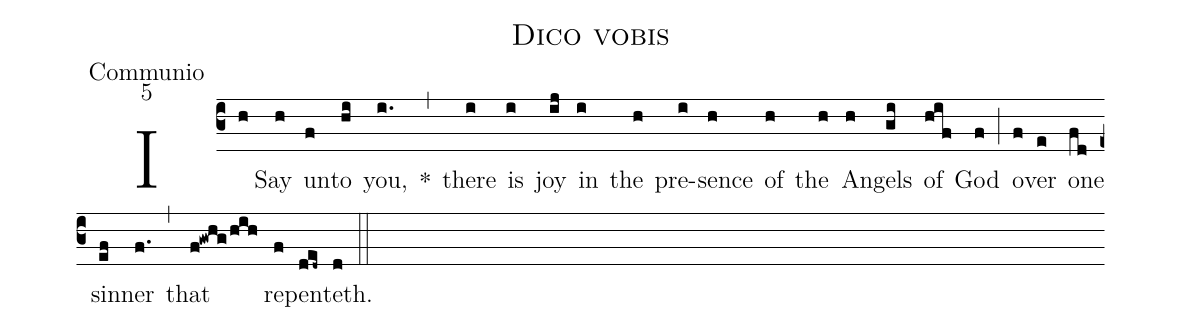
name:Dico vobis;
office-part:Communio;
mode:5;
%%
(c3) I(h) Say(h) un(f)to(hi) you,(i.) *(,) there(i) is(i) joy(ij) in(i) the(h) pre(i)sence(h) of(h) the(h) An(h)gels(gi) of(hif) God(f) (;) o(f)ver(e) one(fd) sin(ef)ner(f.) (,) that(f!gwhg/hih) re(f)pen(ded~)teth.(d) (::)
